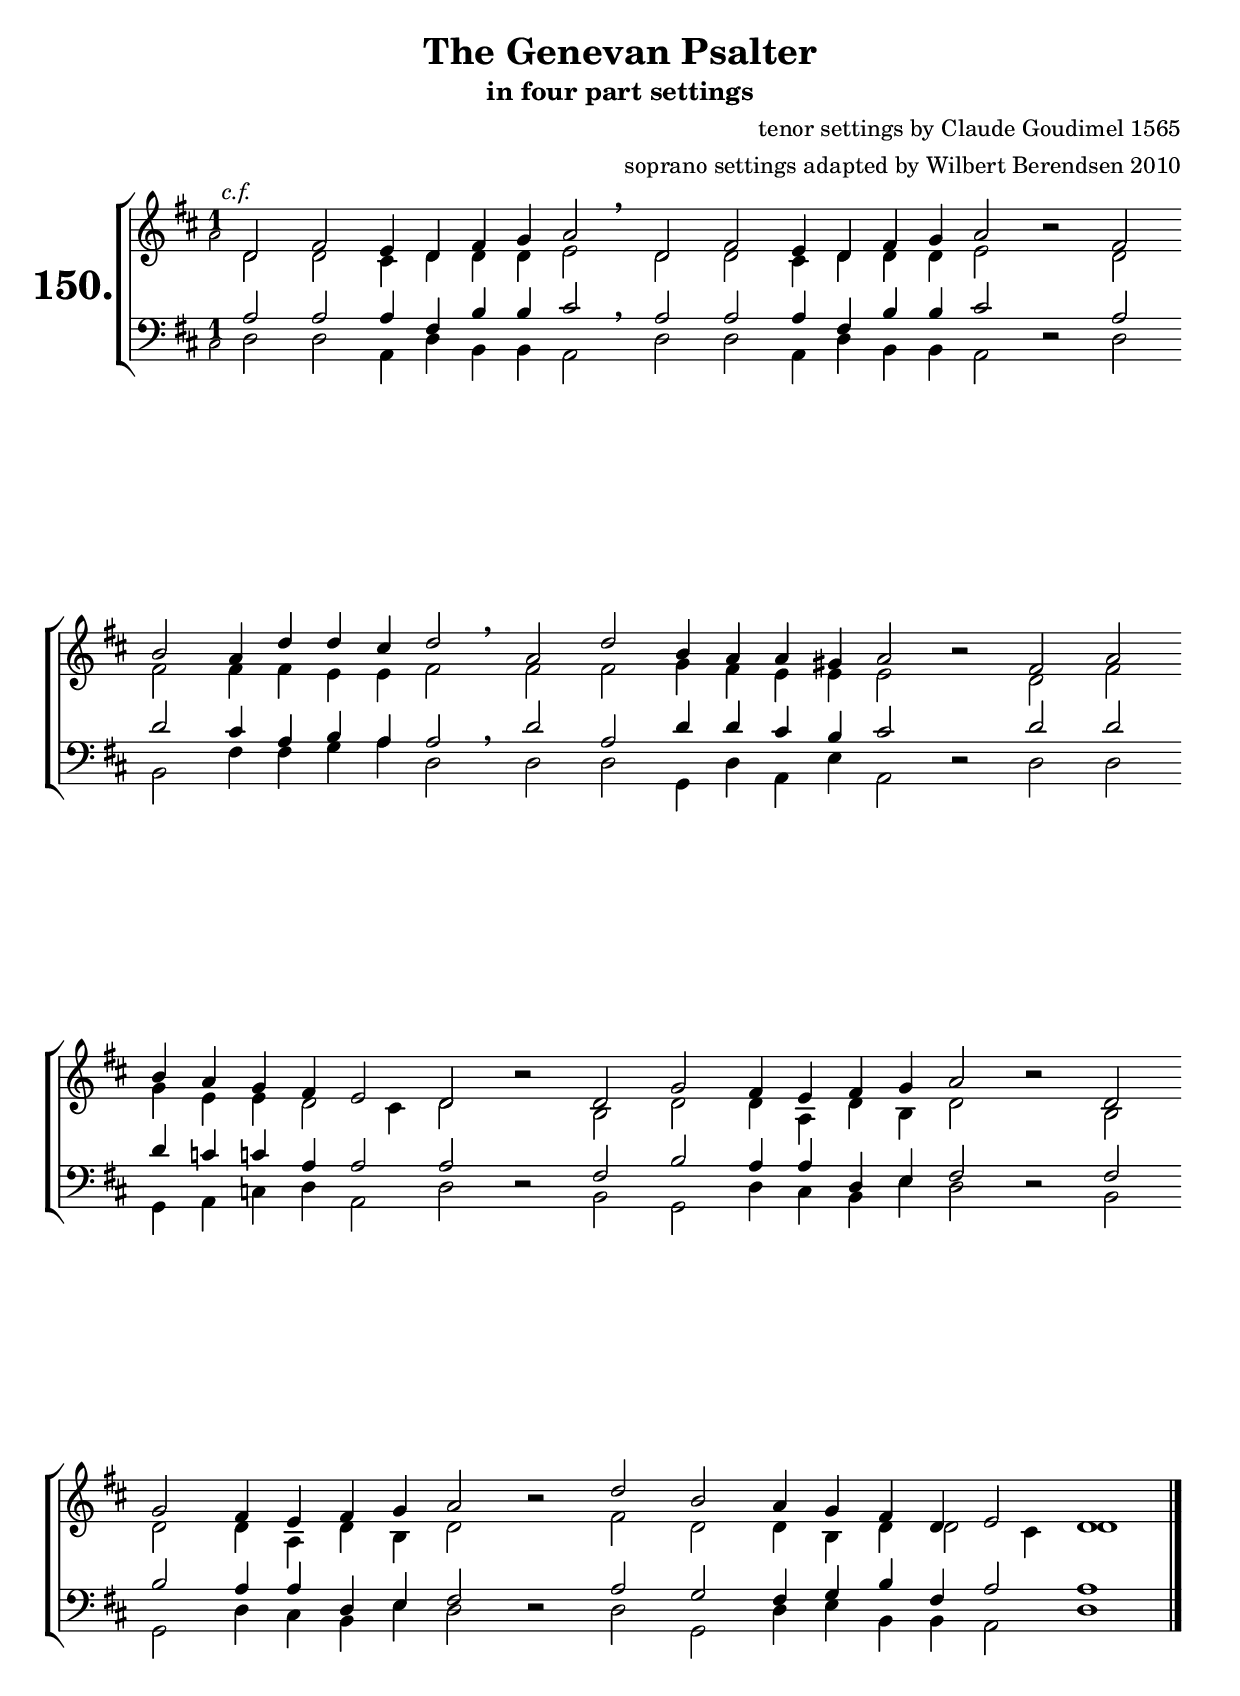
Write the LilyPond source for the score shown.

\version "2.13.10"

\include "def.ly"

psalm = 150

keySig = {
  \key d \major
}

mel = \relative c {
  d2 fis e4 d fis g a2 \breathe
  d,2 fis e4 d fis g a2 r
  fis2 b a4 d d cis d2 \breathe
  a2 d b4 a a gis a2 r
  fis2 a b4 a g fis e2 d r
  \repeat unfold 2 {
    d2 g fis4 e fis g a2 r
  }
  d2 b a4 g fis d e2 d1  
}

bas = \relative c {
  d2 d a4 d b b a2 \breathe
  d2 d a4 d b b a2 r
  d2 b fis'4 fis g a d,2 \breathe
  d2 d g,4 d' a e' a,2 r
  d2 d g,4 a c d a2 d r
  \repeat unfold 2 {
    b2 g d'4 cis b e d2 r
  }
  d2 g, d'4 e b b a2 d1
}

sop = \relative c'' {
  a2 a a4 a d d cis2 \breathe
  a2 a a4 a d d cis2 r
  a2 d cis4 a b a a2 \breathe
  fis2 fis g4 fis e e e2 r
  d2 fis g4 e e d2 cis4 d2 r
  \repeat unfold 2 {
    fis2 b a4 a d, e fis2 r
  }
  fis2 g fis4 e d d2 cis4 d1  
}

alt = \relative c' {
  d2 d cis4 fis d b e2 \breathe
  d2 d cis4 fis d b e2 r
  d2 fis fis4 fis e e fis2 \breathe
  d2 a d4 d cis b cis2 r
  d2 d d4 c c a a2 a r
  \repeat unfold 2 {
    b2 d d4 a b b d2 r
  }
  a2 d d4 b b fis a2 a1
}

% modified for soprano setting
altSS = \relative c' {
  d2 d cis4 d d d e2 \breathe
  d2 d cis4 d d d e2 r
  d2 fis fis4 fis e e fis2 \breathe
  fis2 fis g4 fis e e e2 r
  d2 fis g4 e e d2 cis4 d2 r
  \repeat unfold 2 {
    b2 d d4 a d b d2 r
  }
  fis2 d d4 b d d2 cis4 d1  
}

tenSS = \relative c' {
  a2 a a4 fis b b cis2 \breathe
  a2 a a4 fis b b cis2 r
  a2 d cis4 a b a a2 \breathe
  d2 a d4 d cis b cis2 r
  d2 d d4 c c a a2 a r
  \repeat unfold 2 {
    fis2 b a4 a d, e fis2 r
  }
  a2 g fis4 g b fis a2 a1
}


breaks = {
  
}

tenorSetting = \makeTenorSetting #psalm \keySig \sop \alt \mel \bas \breaks
sopranoSetting = \makeSopranoSetting #psalm \keySig \mel \altSS \tenSS \bas \breaks
\score { \sopranoSetting \midi {} \layout {} }
